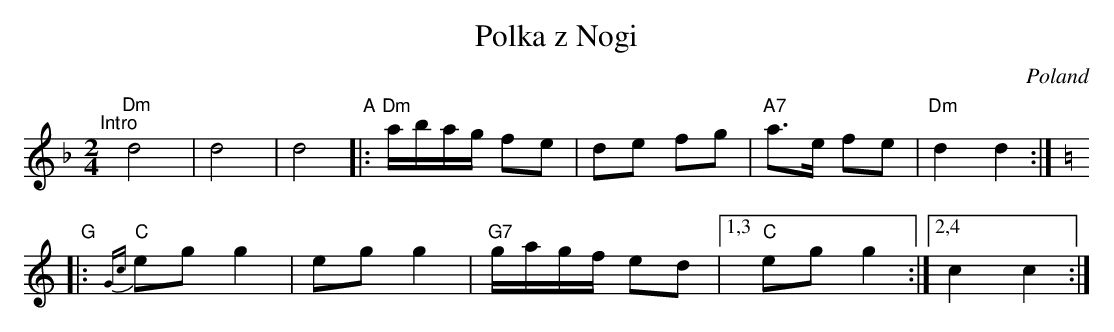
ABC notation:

X:1
T: Polka z Nogi
O: Poland
M: 2/4
L: 1/16
K: Dm
"^Intro"[|] "Dm"d8 | d8 | d8 \
"A"|: "Dm"abag f2e2 | d2e2 f2g2 | "A7"a3e f2e2 | "Dm"d4 d4 :|[K:=B]
[K:C]\
"G"|: "C"{Gc}e2g2 g4 | e2g2 g4 | "G7"gagf e2d2 |1,3 "C"e2g2 g4 :|2,4 c4 c4 :|
